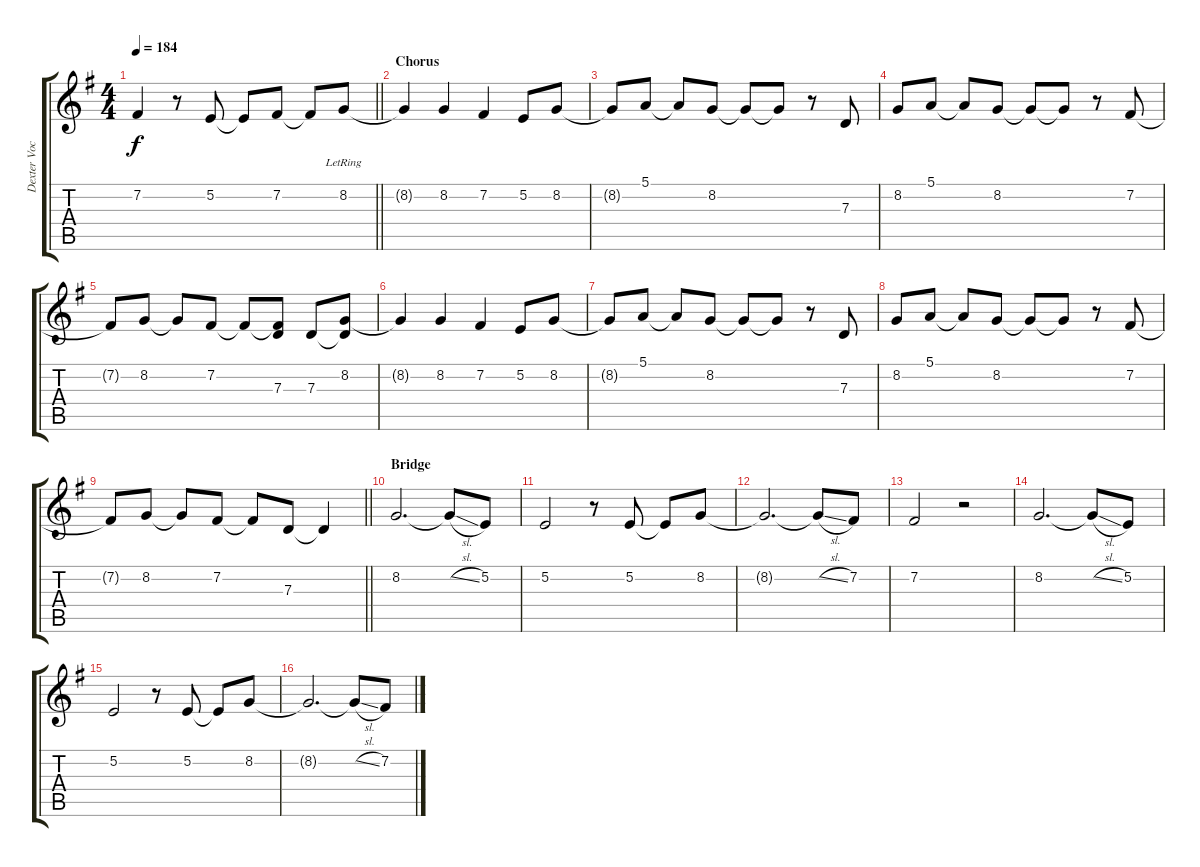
\track ("Dexter Vocals" "Dexter Voc") {instrument tenorsax}
\staff {score tabs}
\tuning (E4 B3 G3 D3 A2 E2) {hide}
\ts (4 4)
\tempo 184
\clef g2
\barLineRight lightlight
\ks eminor
7.2{t}.4{dy f} r.8 5.2.8 5.2{t}.8 7.2.8 7.2{t}.8 8.2{lr}.8 |
\section ("" "Chorus")
8.2{t}.4 8.2.4 7.2.4 5.2.8 8.2.8 |
8.2{t}.8 5.1.8 5.1{t}.8 8.2.8 8.2{t}.8 8.2{t}.8 r.8 7.3.8 |
8.2.8 5.1.8 5.1{t}.8 8.2.8 8.2{t}.8 8.2{t}.8 r.8 7.2.8 |
7.2{t}.8 8.2.8 8.2{t}.8 7.2.8 7.2{t}.8 (7.2{t} 7.3).8 7.3.8 (8.2 7.3{t}).8 |
8.2{t}.4 8.2.4 7.2.4 5.2.8 8.2.8 |
8.2{t}.8 5.1.8 5.1{t}.8 8.2.8 8.2{t}.8 8.2{t}.8 r.8 7.3.8 |
8.2.8 5.1.8 5.1{t}.8 8.2.8 8.2{t}.8 8.2{t}.8 r.8 7.2.8 |
\barLineRight lightlight
7.2{t}.8 8.2.8 8.2{t}.8 7.2.8 7.2{t}.8 7.3.8 7.3{t}.4 |
\section ("" "Bridge")
8.2.2{d} 8.2{sl t}.8 5.2.8 |
5.2.2 r.8 5.2.8 5.2{t}.8 8.2.8 |
8.2{t}.2{d} 8.2{sl t}.8 7.2.8 |
7.2.2 r.2 |
8.2.2{d} 8.2{sl t}.8 5.2.8 |
5.2.2 r.8 5.2.8 5.2{t}.8 8.2.8 |
8.2{t}.2{d} 8.2{sl t}.8 7.2.8
